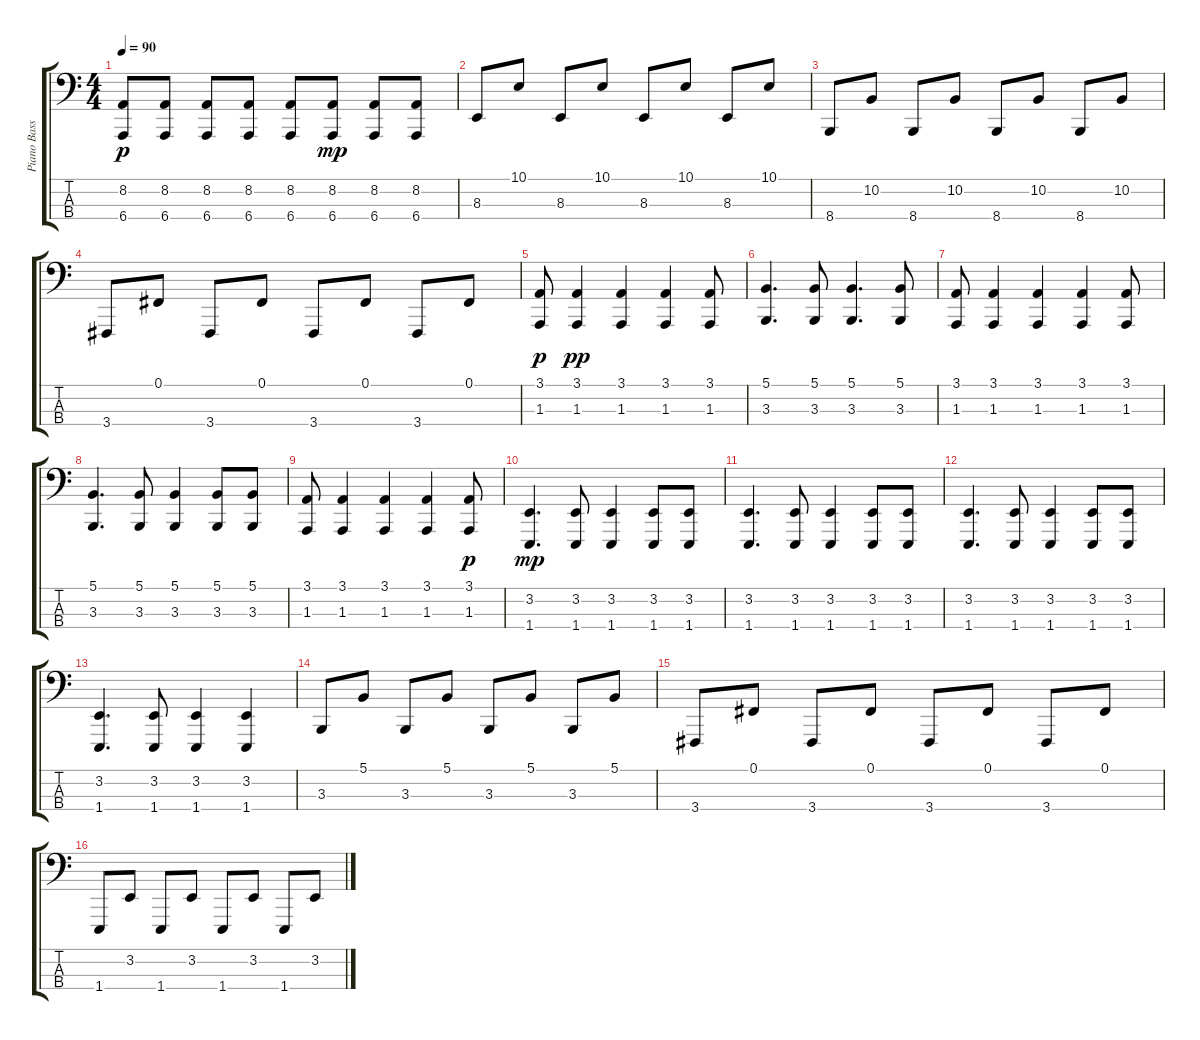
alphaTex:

\track ("Piano Bass (Dizzy)" "Piano Bass") {instrument brightacousticpiano}
\staff {score tabs}
\tuning (Gb2 Db2 Ab1 Eb1) {hide}
\ts (4 4)
\tempo 90
\clef f4
\ks c
(8.2 6.4).8{dy p} (8.2 6.4).8 (8.2 6.4).8 (8.2 6.4).8 (8.2 6.4).8 (8.2 6.4).8{dy mp} (8.2 6.4).8 (8.2 6.4).8 |
8.3.8 10.1.8 8.3.8 10.1.8 8.3.8 10.1.8 8.3.8 10.1.8 |
8.4.8 10.2.8 8.4.8 10.2.8 8.4.8 10.2.8 8.4.8 10.2.8 |
3.4.8 0.1.8 3.4.8 0.1.8 3.4.8 0.1.8 3.4.8 0.1.8 |
(3.1 1.3).8{dy p} (3.1 1.3).4{dy pp} (3.1 1.3).4 (3.1 1.3).4 (3.1 1.3).8 |
(5.1 3.3).4{d} (5.1 3.3).8 (5.1 3.3).4{d} (5.1 3.3).8 |
(3.1 1.3).8 (3.1 1.3).4 (3.1 1.3).4 (3.1 1.3).4 (3.1 1.3).8 |
(5.1 3.3).4{d} (5.1 3.3).8 (5.1 3.3).4 (5.1 3.3).8 (5.1 3.3).8 |
(3.1 1.3).8 (3.1 1.3).4 (3.1 1.3).4 (3.1 1.3).4 (3.1 1.3).8{dy p} |
(3.2 1.4).4{d dy mp} (3.2 1.4).8 (3.2 1.4).4 (3.2 1.4).8 (3.2 1.4).8 |
(3.2 1.4).4{d} (3.2 1.4).8 (3.2 1.4).4 (3.2 1.4).8 (3.2 1.4).8 |
(3.2 1.4).4{d} (3.2 1.4).8 (3.2 1.4).4 (3.2 1.4).8 (3.2 1.4).8 |
(3.2 1.4).4{d} (3.2 1.4).8 (3.2 1.4).4 (3.2 1.4).4 |
3.3.8 5.1.8 3.3.8 5.1.8 3.3.8 5.1.8 3.3.8 5.1.8 |
3.4.8 0.1.8 3.4.8 0.1.8 3.4.8 0.1.8 3.4.8 0.1.8 |
1.4.8 3.2.8 1.4.8 3.2.8 1.4.8 3.2.8 1.4.8 3.2.8
